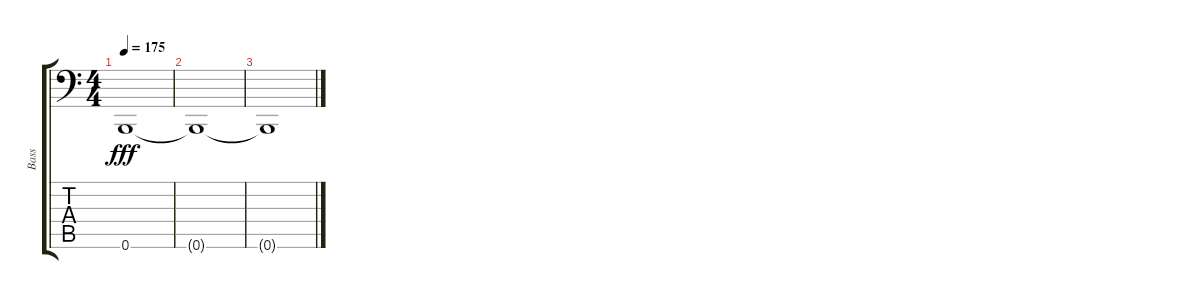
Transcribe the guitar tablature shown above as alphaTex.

\track ("Bass" "Bass") {instrument electricbasspick}
\staff {score tabs}
\tuning (Db3 Ab2 E2 B1 Gb1 B0) {hide}
\ts (4 4)
\tempo 175
\clef f4
\ks c
0.6{t}.1{dy fff} |
0.6{t}.1 |
0.6{t}.1
